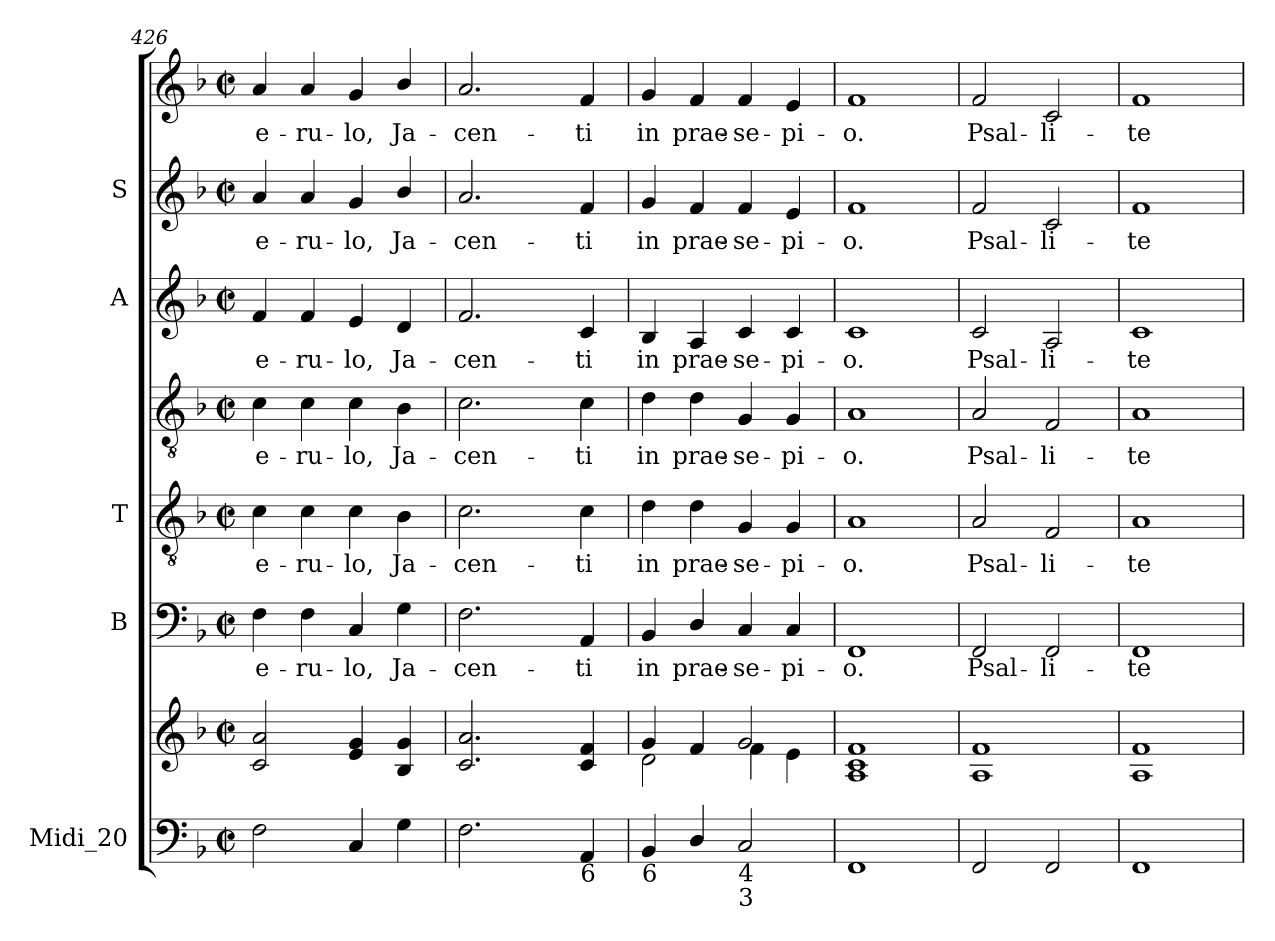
**kern	**kern	**kern	**text	**kern	**text	**kern	**text	**kern	**text	**kern	**text	**kern	**text
*part5	*part5	*part4	*part4	*part3	*part3	*part3	*part3	*part2	*part2	*part1	*part1	*part1	*part1
*staff8	*staff7	*staff6	*staff6	*staff5	*staff5	*staff4	*staff4	*staff3	*staff3	*staff2	*staff2	*staff1	*staff1
*I"Midi_20	*	*I"B	*	*I"T	*	*	*	*I"A	*	*I"S	*	*	*
*clefF4	*clefG2	*clefF4	*	*clefGv2	*	*clefGv2	*	*clefG2	*	*clefG2	*	*clefG2	*
*k[b-]	*k[b-]	*k[b-]	*	*k[b-]	*	*k[b-]	*	*k[b-]	*	*k[b-]	*	*k[b-]	*
*F:	*F:	*F:	*	*F:	*	*F:	*	*F:	*	*F:	*	*F:	*
*M2/2	*M2/2	*M2/2	*	*M2/2	*	*M2/2	*	*M2/2	*	*M2/2	*	*M2/2	*
*met(c|)	*met(c|)	*met(c|)	*	*met(c|)	*	*met(c|)	*	*met(c|)	*	*met(c|)	*	*met(c|)	*
=426	=426	=426	=426	=426	=426	=426	=426	=426	=426	=426	=426	=426	=426
*	*^	*	*	*	*	*	*	*	*	*	*	*	*
!	!	!	!	!LO:LY:b	!	!LO:LY:b	!	!LO:LY:b	!	!LO:LY:b	!	!LO:LY:b	!	!LO:LY:b
2F	2c 2a	2ryy	4F	-e-	4c	-e-	4c	-e-	4f	-e-	4a	-e-	4a	-e-
!	!	!	!	!LO:LY:b	!	!LO:LY:b	!	!LO:LY:b	!	!LO:LY:b	!	!LO:LY:b	!	!LO:LY:b
.	.	.	4F	-ru-	4c	-ru-	4c	-ru-	4f	-ru-	4a	-ru-	4a	-ru-
!	!	!	!	!LO:LY:b	!	!LO:LY:b	!	!LO:LY:b	!	!LO:LY:b	!	!LO:LY:b	!	!LO:LY:b
4C	4e 4g	2ryy	4C	-lo,	4c	-lo,	4c	-lo,	4e	-lo,	4g	-lo,	4g	-lo,
!	!	!	!	!LO:LY:b	!	!LO:LY:b	!	!LO:LY:b	!	!LO:LY:b	!	!LO:LY:b	!	!LO:LY:b
4G	4B- 4g	.	4G	Ja-	4B-	Ja-	4B-	Ja-	4d	Ja-	4b-/	Ja-	4b-/	Ja-
=427	=427	=427	=427	=427	=427	=427	=427	=427	=427	=427	=427	=427	=427	=427
!	!	!	!	!LO:LY:b	!	!LO:LY:b	!	!LO:LY:b	!	!LO:LY:b	!	!LO:LY:b	!	!LO:LY:b
2.F	2.c 2.a	2ryy	2.F	-cen-	2.c	-cen-	2.c	-cen-	2.f	-cen-	2.a	-cen-	2.a	-cen-
.	.	2ryy	.	.	.	.	.	.	.	.	.	.	.	.
!LO:TX:b:t=6	!	!	!	!	!	!	!	!	!	!	!	!	!	!
!	!	!	!	!LO:LY:b	!	!LO:LY:b	!	!LO:LY:b	!	!LO:LY:b	!	!LO:LY:b	!	!LO:LY:b
4AA	4c 4f	.	4AA	-ti	4c	-ti	4c	-ti	4c	-ti	4f	-ti	4f	-ti
=428	=428	=428	=428	=428	=428	=428	=428	=428	=428	=428	=428	=428	=428	=428
!LO:TX:b:t=6	!	!	!	!	!	!	!	!	!	!	!	!	!	!
!	!	!	!	!LO:LY:b	!	!LO:LY:b	!	!LO:LY:b	!	!LO:LY:b	!	!LO:LY:b	!	!LO:LY:b
4BB-	4g	2d\	4BB-	in	4d	in	4d	in	4B-	in	4g	in	4g	in
!	!	!	!	!LO:LY:b	!	!LO:LY:b	!	!LO:LY:b	!	!LO:LY:b	!	!LO:LY:b	!	!LO:LY:b
4D/	4f	.	4D/	prae-	4d	prae-	4d	prae-	4A	prae-	4f	prae-	4f	prae-
!LO:TX:b:t=4	!	!	!	!	!	!	!	!	!	!	!	!	!	!
!LO:TX:b:t=3	!	!	!	!	!	!	!	!	!	!	!	!	!	!
!	!	!	!	!LO:LY:b	!	!LO:LY:b	!	!LO:LY:b	!	!LO:LY:b	!	!LO:LY:b	!	!LO:LY:b
2C	2g	4f\	4C	-se-	4G	-se-	4G	-se-	4c	-se-	4f	-se-	4f	-se-
!	!	!	!	!LO:LY:b	!	!LO:LY:b	!	!LO:LY:b	!	!LO:LY:b	!	!LO:LY:b	!	!LO:LY:b
.	.	4e\	4C	-pi-	4G	-pi-	4G	-pi-	4c	-pi-	4e	-pi-	4e	-pi-
=429	=429	=429	=429	=429	=429	=429	=429	=429	=429	=429	=429	=429	=429	=429
!	!	!	!	!LO:LY:b	!	!LO:LY:b	!	!LO:LY:b	!	!LO:LY:b	!	!LO:LY:b	!	!LO:LY:b
1FF	1f	1A\ 1c\	1FF	-o.	1A	-o.	1A	-o.	1c	-o.	1f	-o.	1f	-o.
=430	=430	=430	=430	=430	=430	=430	=430	=430	=430	=430	=430	=430	=430	=430
!	!	!	!	!LO:LY:b	!	!LO:LY:b	!	!LO:LY:b	!	!LO:LY:b	!	!LO:LY:b	!	!LO:LY:b
2FF	1f	1A\	2FF	Psal-	2A	Psal-	2A	Psal-	2c	Psal-	2f	Psal-	2f	Psal-
!	!	!	!	!LO:LY:b	!	!LO:LY:b	!	!LO:LY:b	!	!LO:LY:b	!	!LO:LY:b	!	!LO:LY:b
2FF	.	.	2FF	-li-	2F	-li-	2F	-li-	2A	-li-	2c	-li-	2c	-li-
=431	=431	=431	=431	=431	=431	=431	=431	=431	=431	=431	=431	=431	=431	=431
!	!	!	!	!LO:LY:b	!	!LO:LY:b	!	!LO:LY:b	!	!LO:LY:b	!	!LO:LY:b	!	!LO:LY:b
1FF	1f	1A\	1FF	-te	1A	-te	1A	-te	1c	-te	1f	-te	1f	-te
*	*v	*v	*	*	*	*	*	*	*	*	*	*	*	*
=	=	=	=	=	=	=	=	=	=	=	=	=	=
*-	*-	*-	*-	*-	*-	*-	*-	*-	*-	*-	*-	*-	*-
